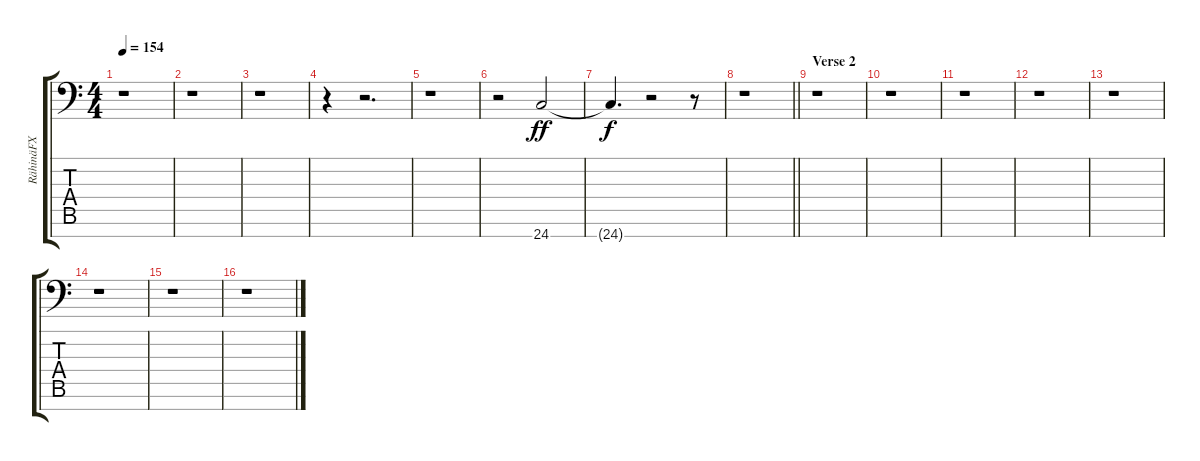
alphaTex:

\track ("RähinäFX" "RähinäFX") {instrument gunshot}
\staff {score tabs}
\tuning (E4 B3 G3 D3 A2 E2 C-1) {hide}
\ts (4 4)
\tempo 154
\clef f4
\ks c
r.1{dy f} |
r.1 |
r.1 |
r.4 r.2{d} |
r.1 |
r.2 24.7.2{dy ff} |
24.7{t}.4{d dy f} r.2 r.8 |
\barLineRight lightlight
r.1 |
\section ("" "Verse 2")
r.1 |
r.1 |
r.1 |
r.1 |
r.1 |
r.1 |
r.1 |
r.1
